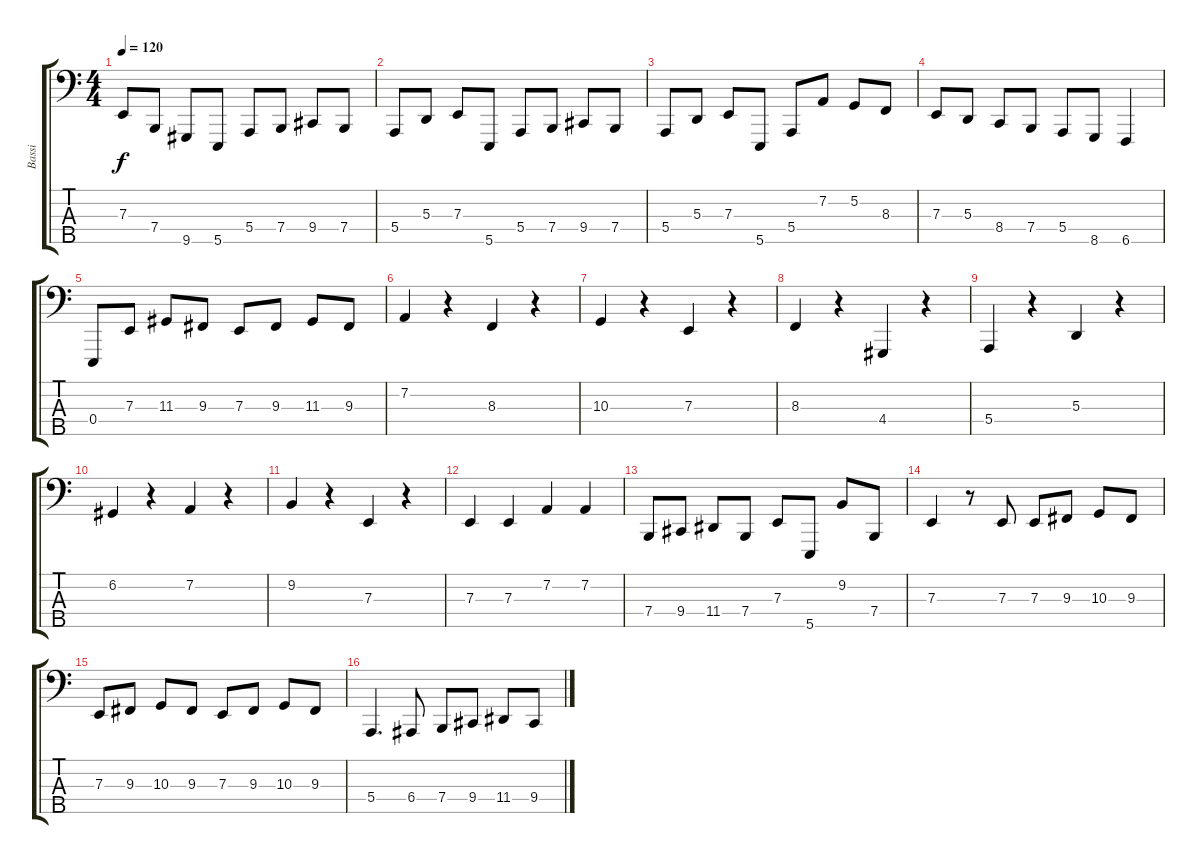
\track ("Bassi" "Bassi") {instrument cello}
\staff {score tabs}
\tuning (G2 D2 A1 E1 B0) {hide}
\ts (4 4)
\tempo 120
\clef f4
\ks c
7.3.8{dy f} 7.4.8 9.5.8 5.5.8 5.4.8 7.4.8 9.4.8 7.4.8 |
5.4.8 5.3.8 7.3.8 5.5.8 5.4.8 7.4.8 9.4.8 7.4.8 |
5.4.8 5.3.8 7.3.8 5.5.8 5.4.8 7.2.8 5.2.8 8.3.8 |
7.3.8 5.3.8 8.4.8 7.4.8 5.4.8 8.5.8 6.5.4 |
0.4.8 7.3.8 11.3.8 9.3.8 7.3.8 9.3.8 11.3.8 9.3.8 |
7.2.4 r.4 8.3.4 r.4 |
10.3.4 r.4 7.3.4 r.4 |
8.3.4 r.4 4.4.4 r.4 |
5.4.4 r.4 5.3.4 r.4 |
6.2.4 r.4 7.2.4 r.4 |
9.2.4 r.4 7.3.4 r.4 |
7.3.4 7.3.4 7.2.4 7.2.4 |
7.4.8 9.4.8 11.4.8 7.4.8 7.3.8 5.5.8 9.2.8 7.4.8 |
7.3.4 r.8 7.3.8 7.3.8 9.3.8 10.3.8 9.3.8 |
7.3.8 9.3.8 10.3.8 9.3.8 7.3.8 9.3.8 10.3.8 9.3.8 |
5.4.4{d} 6.4.8 7.4.8 9.4.8 11.4.8 9.4.8
